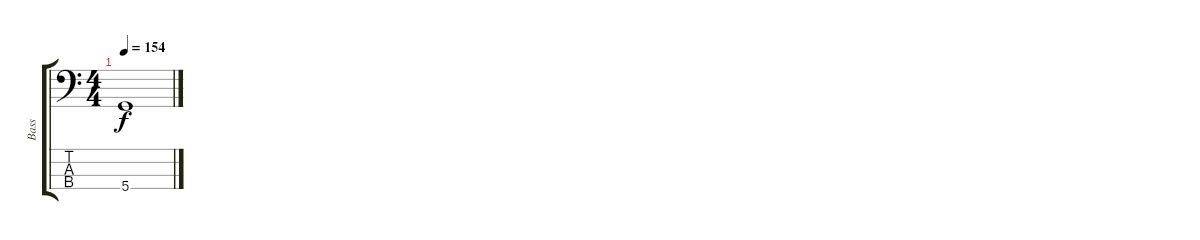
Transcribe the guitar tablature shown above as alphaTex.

\track ("Bass" "Bass") {instrument electricbassfinger}
\staff {score tabs}
\tuning (G2 D2 A1 D1) {hide}
\ts (4 4)
\tempo 154
\clef f4
\ks c
5.4{t}.1{dy f}
